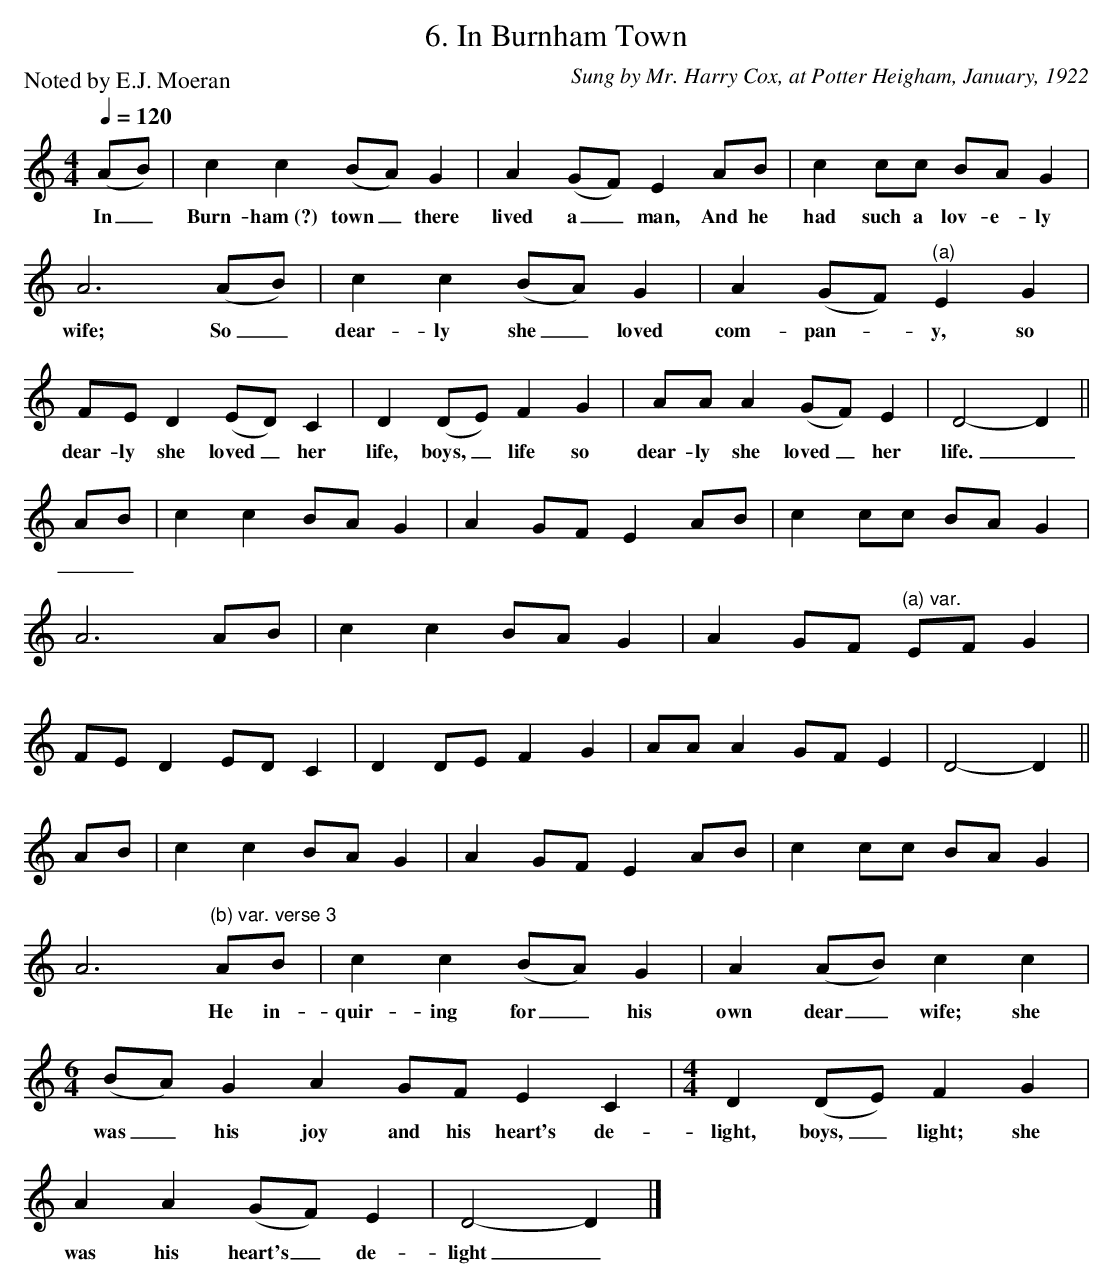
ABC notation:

X:1
T:6. In Burnham Town
C:Sung by Mr. Harry Cox, at Potter Heigham, January, 1922
P:Noted by E.J. Moeran
L:1/8
Q:1/4=120
M:4/4
K:Ddor
(AB) | c2 c2 (BA) G2 | A2 (GF) E2 AB | c2 cc BA G2 |$ A6 (AB) | c2 c2 (BA) G2 |
w: In _|Burn- ham (?) town _ there|lived a _ man, And he|had such a lov- e- ly|wife; So _|dear- ly she _ loved|
A2 (GF)"^(a)" E2 G2 |$ FE D2 (ED) C2 | D2 (DE) F2 G2 | AA A2 (GF) E2 | D4- D2 ||$ AB |
w: com- pan- * y, so|dear- ly she loved _ her|life, boys, _ life so|dear- ly she loved _ her|life. _|_ _|
c2 c2 BA G2 | A2 GF E2 AB | c2 cc BA G2 |$ A6 AB | c2 c2 BA G2 | A2 GF"^(a) var." EF G2 |$
w: ||||||
FE D2 ED C2 | D2 DE F2 G2 | AA A2 GF E2 | D4- D2 ||$ AB | c2 c2 BA G2 | A2 GF E2 AB |
w: |||||||
c2 cc BA G2 |$ A6"^(b) var. verse 3" AB | c2 c2 (BA) G2 | A2 (AB) c2 c2 |$
w: |* He in-|quir- ing for _ his|own dear _ wife; she|
[M:6/4] (BA) G2 A2 GF E2 C2 |[M:4/4] D2 (DE) F2 G2 |$ A2 A2 (GF) E2 | D4- D2 |]
w: was _ his joy and his heart's de-|light, boys, _ light; she|was his heart's _ de-|light _|
